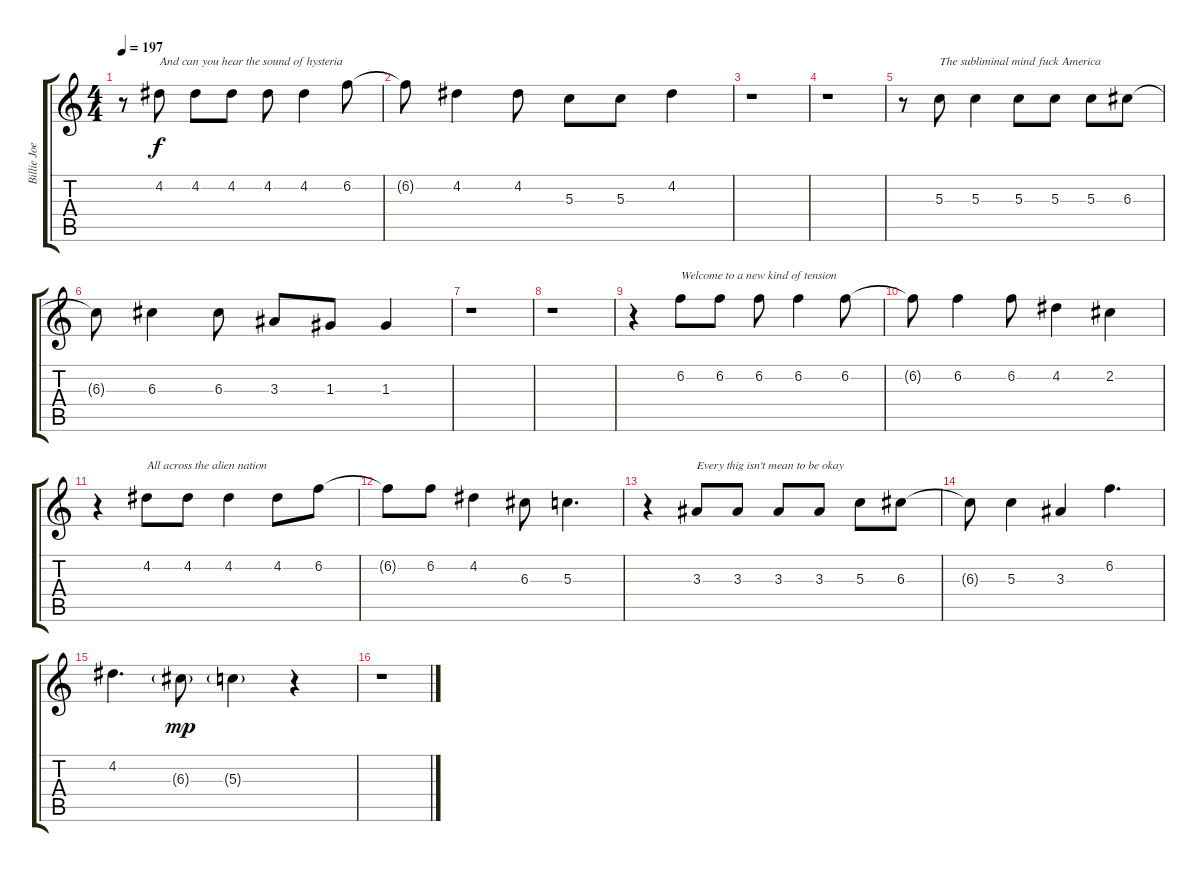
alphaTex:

\track ("Billie Joe (vocals)" "Billie Joe") {instrument overdrivenguitar}
\staff {score tabs}
\tuning (E4 B3 G3 D3 A2 E2) {hide}
\ts (4 4)
\tempo 197
\clef g2
\ks c
r.8{dy f} 4.2.8{txt "And can you hear the sound of hysteria"} 4.2.8 4.2.8 4.2.8 4.2.4 6.2.8 |
6.2{t}.8 4.2.4 4.2.8 5.3.8 5.3.8 4.2.4 |
r.1 |
r.1 |
r.8 5.3.8{txt "The subliminal mind fuck America"} 5.3.4 5.3.8 5.3.8 5.3.8 6.3.8 |
6.3{t}.8 6.3.4 6.3.8 3.3.8 1.3.8 1.3.4 |
r.1 |
r.1 |
r.4 6.2.8{txt "Welcome to a new kind of tension"} 6.2.8 6.2.8 6.2.4 6.2.8 |
6.2{t}.8 6.2.4 6.2.8 4.2.4 2.2.4 |
r.4 4.2.8{txt "All across the alien nation"} 4.2.8 4.2.4 4.2.8 6.2.8 |
6.2{t}.8 6.2.8 4.2.4 6.3.8 5.3.4{d} |
r.4 3.3.8{txt "Every thig isn't mean to be okay"} 3.3.8 3.3.8 3.3.8 5.3.8 6.3.8 |
6.3{t}.8 5.3.4 3.3.4 6.2.4{d} |
4.2.4{d} 6.3{g}.8{dy mp} 5.3{g}.4 r.4 |
r.1
